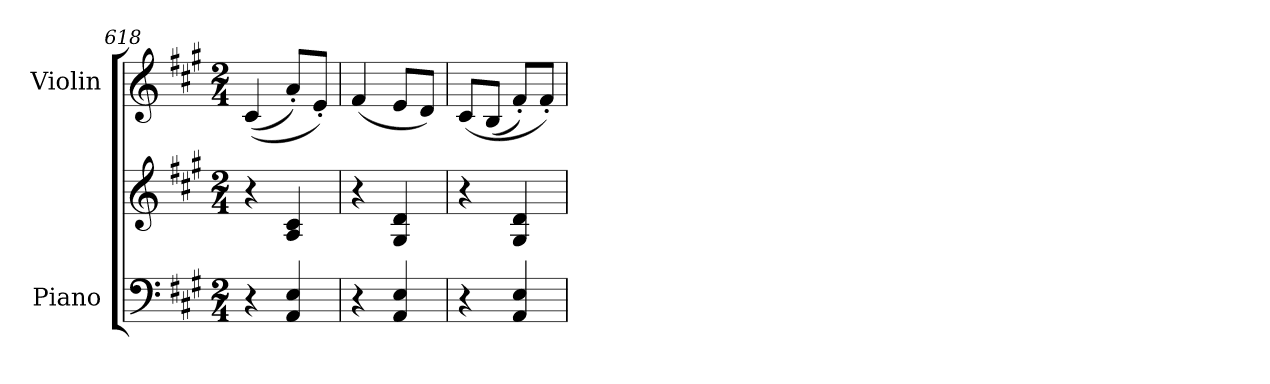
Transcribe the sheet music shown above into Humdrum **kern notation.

**kern	**kern	**kern
*part2	*part2	*part1
*staff3	*staff2	*staff1
*I"Piano	*	*I"Violin
*I'Pno.	*	*I'Vln.
*clefF4	*clefG2	*clefG2
*k[f#c#g#]	*k[f#c#g#]	*k[f#c#g#]
*M2/4	*M2/4	*M2/4
=618	=618	=618
4r	4r	((4c#/
4AA/ 4E/	4A/ 4c#/	8a'/L)
.	.	8e'/J)
=619	=619	=619
4r	4r	(4f#/
4AA/ 4E/	4G#/ 4d/	8e/L
.	.	8d/J)
=620	=620	=620
4r	4r	(8c#/L
.	.	(8B/J
4AA/ 4E/	4G#/ 4d/	8f#'/L)
.	.	8f#'/J)
=	=	=
*-	*-	*-
